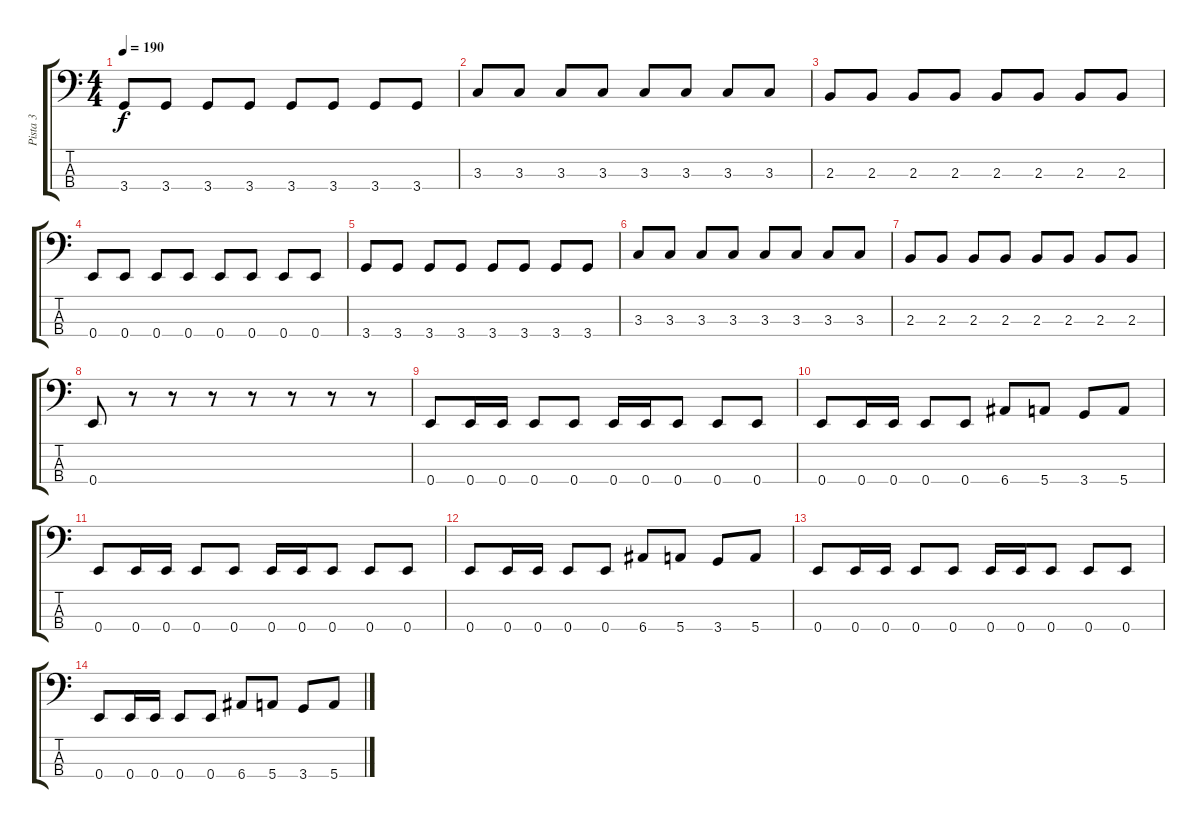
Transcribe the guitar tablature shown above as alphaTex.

\track ("Pista 3" "Pista 3") {instrument electricbasspick}
\staff {score tabs}
\tuning (G2 D2 A1 E1) {hide}
\ts (4 4)
\tempo 190
\clef f4
\ks c
3.4.8{dy f} 3.4.8 3.4.8 3.4.8 3.4.8 3.4.8 3.4.8 3.4.8 |
3.3.8 3.3.8 3.3.8 3.3.8 3.3.8 3.3.8 3.3.8 3.3.8 |
2.3.8 2.3.8 2.3.8 2.3.8 2.3.8 2.3.8 2.3.8 2.3.8 |
0.4.8 0.4.8 0.4.8 0.4.8 0.4.8 0.4.8 0.4.8 0.4.8 |
3.4.8 3.4.8 3.4.8 3.4.8 3.4.8 3.4.8 3.4.8 3.4.8 |
3.3.8 3.3.8 3.3.8 3.3.8 3.3.8 3.3.8 3.3.8 3.3.8 |
2.3.8 2.3.8 2.3.8 2.3.8 2.3.8 2.3.8 2.3.8 2.3.8 |
0.4.8 r.8 r.8 r.8 r.8 r.8 r.8 r.8 |
0.4.8 0.4.16 0.4.16 0.4.8 0.4.8 0.4.16 0.4.16 0.4.8 0.4.8 0.4.8 |
0.4.8 0.4.16 0.4.16 0.4.8 0.4.8 6.4.8 5.4.8 3.4.8 5.4.8 |
0.4.8 0.4.16 0.4.16 0.4.8 0.4.8 0.4.16 0.4.16 0.4.8 0.4.8 0.4.8 |
0.4.8 0.4.16 0.4.16 0.4.8 0.4.8 6.4.8 5.4.8 3.4.8 5.4.8 |
0.4.8 0.4.16 0.4.16 0.4.8 0.4.8 0.4.16 0.4.16 0.4.8 0.4.8 0.4.8 |
0.4.8 0.4.16 0.4.16 0.4.8 0.4.8 6.4.8 5.4.8 3.4.8 5.4.8
